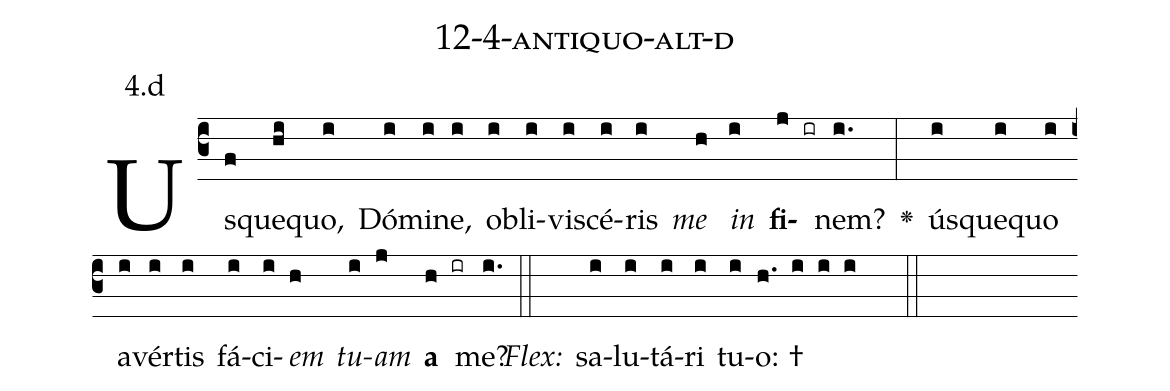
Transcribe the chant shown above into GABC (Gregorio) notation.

name: 12-4-antiquo-alt-d;
annotation: 4.d;
%%
(c3)Us(f)que(hi)quo,(i) Dó(i)mi(i)ne,(i) ob(i)li(i)vi(i)scé(i)ris(i) <i>me</i>(h) <i>in</i>(i) <b>fi</b>(j ir)nem?(i.) <v>\greheightstar</v>(:) ús(i)que(i)quo(i) a(i)vér(i)tis(i) fá(i)ci(i)<i>em</i>(h) <i>tu</i>(i)<i>am</i>(j) <b>a</b>(h ir) me?(i.) (::)
<i>Flex:</i>()  sa(i)lu(i)tá(i)ri(i) tu(i)o: †(h. i i i  ::)

%E(i) u(h) o(i) u(j) a(h) e.(i.) (::)
